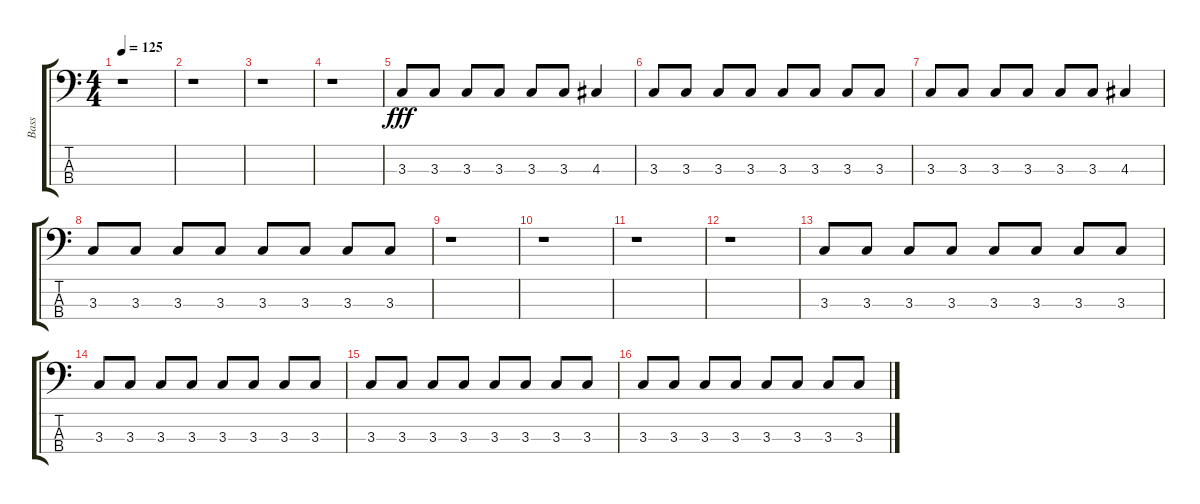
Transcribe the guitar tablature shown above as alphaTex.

\track ("Bass" "Bass") {instrument electricbasspick}
\staff {score tabs}
\tuning (G2 D2 A1 E1) {hide}
\ts (4 4)
\tempo 125
\clef f4
\ks c
r.1{dy fff} |
r.1 |
r.1 |
r.1 |
3.3.8 3.3.8 3.3.8 3.3.8 3.3.8 3.3.8 4.3.4 |
3.3.8 3.3.8 3.3.8 3.3.8 3.3.8 3.3.8 3.3.8 3.3.8 |
3.3.8 3.3.8 3.3.8 3.3.8 3.3.8 3.3.8 4.3.4 |
3.3.8 3.3.8 3.3.8 3.3.8 3.3.8 3.3.8 3.3.8 3.3.8 |
r.1 |
r.1 |
r.1 |
r.1 |
3.3.8 3.3.8 3.3.8 3.3.8 3.3.8 3.3.8 3.3.8 3.3.8 |
3.3.8 3.3.8 3.3.8 3.3.8 3.3.8 3.3.8 3.3.8 3.3.8 |
3.3.8 3.3.8 3.3.8 3.3.8 3.3.8 3.3.8 3.3.8 3.3.8 |
3.3.8 3.3.8 3.3.8 3.3.8 3.3.8 3.3.8 3.3.8 3.3.8
